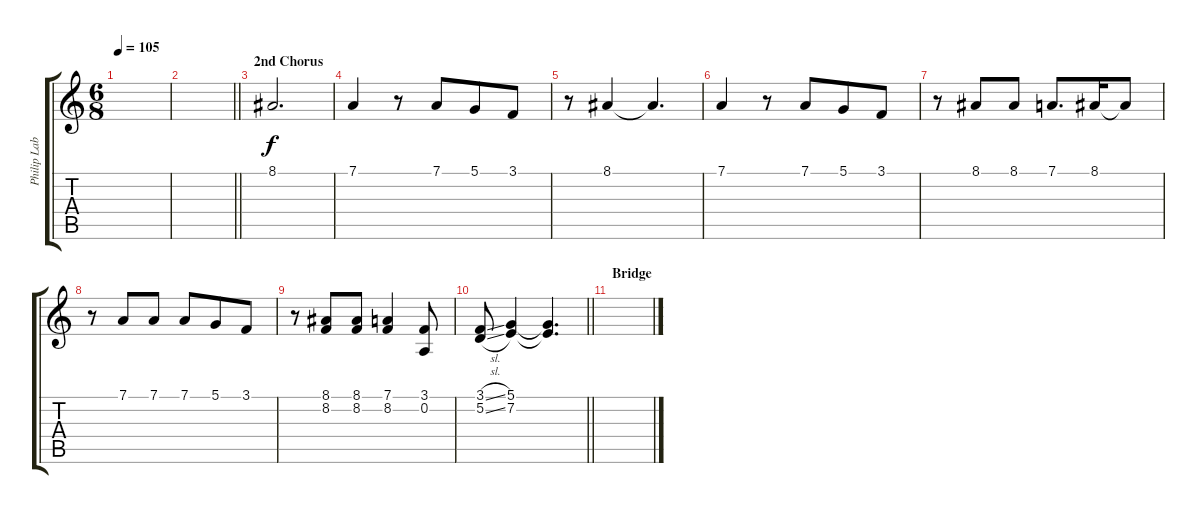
\track ("Philip Labonte's Clean Vocals" "Philip Lab") {instrument clarinet}
\staff {score tabs}
\tuning (D4 A3 F3 C3 G2 D2) {hide}
\ts (6 8)
\tempo 105
\clef g2
\ks c
|
\barLineRight lightlight
|
\section ("" "2nd Chorus")
8.1.2{d} |
7.1.4 r.8 7.1.8 5.1.8 3.1.8 |
r.8 8.1.4 8.1{t}.4{d} |
7.1.4 r.8 7.1.8 5.1.8 3.1.8 |
r.8 8.1.8 8.1.8 7.1.8{d} 8.1.16 8.1{t}.8 |
r.8 7.1.8 7.1.8 7.1.8 5.1.8 3.1.8 |
r.8 (8.1 8.2).8 (8.1 8.2).8 (7.1 8.2).4 (3.1 0.2).8 |
\barLineRight lightlight
(3.1{sl} 5.2{sl}).8 (5.1 7.2).4 (5.1{t} 7.2{t}).4{d} |
\section ("" "Bridge")
